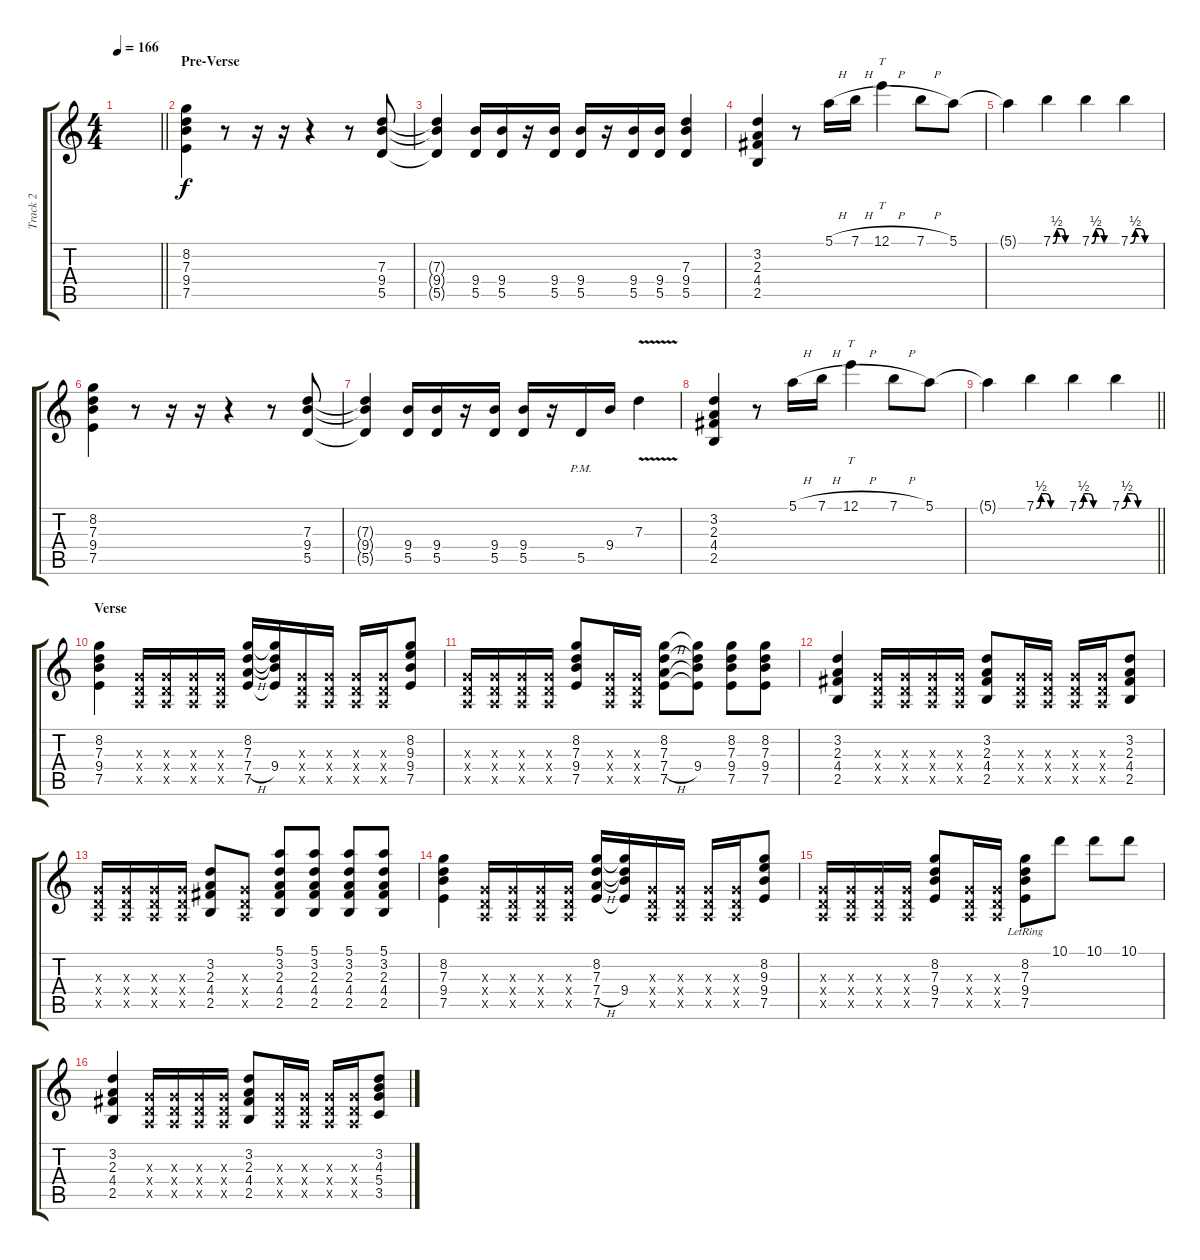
\track ("Track 2" "Track 2") {instrument electricguitarjazz}
\staff {score tabs}
\tuning (E4 B3 G3 D3 A2 D2) {hide}
\ts (4 4)
\tempo 166
\clef g2
\barLineRight lightlight
\ks c
|
\section ("" "Pre-Verse")
(8.2 7.3 9.4 7.5).4 r.8 r.16 r.16 r.4 r.8 (7.3 9.4 5.5).8 |
(7.3{t} 9.4{t} 5.5{t}).4 (9.4 5.5).16 (9.4 5.5).16 r.16 (9.4 5.5).16 (9.4 5.5).16 r.16 (9.4 5.5).16 (9.4 5.5).16 (7.3 9.4 5.5).4 |
(3.2 2.3 4.4 2.5).4 r.8 5.1{h}.16 7.1{h}.16 12.1{h}.4{tt} 7.1{h}.8 5.1.8 |
5.1{t}.4 7.1{be (custom 0 0 10 2 20 2 30 0 60 0)}.4 7.1{be (custom 0 0 10 2 20 2 30 0 60 0)}.4 7.1{be (custom 0 0 10 2 20 2 30 0 60 0)}.4 |
(8.2 7.3 9.4 7.5).4 r.8 r.16 r.16 r.4 r.8 (7.3 9.4 5.5).8 |
(7.3{t} 9.4{t} 5.5{t}).4 (9.4 5.5).16 (9.4 5.5).16 r.16 (9.4 5.5).16 (9.4 5.5).16 r.16 5.5{pm}.16 9.4.16 7.3{v}.4 |
(3.2 2.3 4.4 2.5).4 r.8 5.1{h}.16 7.1{h}.16 12.1{h}.4{tt} 7.1{h}.8 5.1.8 |
\barLineRight lightlight
5.1{t}.4 7.1{be (custom 0 0 10 2 20 2 30 0 60 0)}.4 7.1{be (custom 0 0 10 2 20 2 30 0 60 0)}.4 7.1{be (custom 0 0 10 2 20 2 30 0 60 0)}.4 |
\section ("" "Verse")
(8.2 7.3 9.4 7.5).4 (0.3{x} 0.4{x} 0.5{x}).16 (0.3{x} 0.4{x} 0.5{x}).16 (0.3{x} 0.4{x} 0.5{x}).16 (0.3{x} 0.4{x} 0.5{x}).16 (8.2 7.3 7.4{h} 7.5).16 (8.2{t} 7.3{t} 9.4 7.5{t}).16 (0.3{x} 0.4{x} 0.5{x}).16 (0.3{x} 0.4{x} 0.5{x}).16 (0.3{x} 0.4{x} 0.5{x}).16 (0.3{x} 0.4{x} 0.5{x}).16 (8.2 9.3 9.4 7.5).8 |
(0.3{x} 0.4{x} 0.5{x}).16 (0.3{x} 0.4{x} 0.5{x}).16 (0.3{x} 0.4{x} 0.5{x}).16 (0.3{x} 0.4{x} 0.5{x}).16 (8.2 7.3 9.4 7.5).8 (0.3{x} 0.4{x} 0.5{x}).16 (0.3{x} 0.4{x} 0.5{x}).16 (8.2 7.3 7.4{h} 7.5).8 (8.2{t} 7.3{t} 9.4 7.5{t}).8 (8.2 7.3 9.4 7.5).8 (8.2 7.3 9.4 7.5).8 |
(3.2 2.3 4.4 2.5).4 (0.3{x} 0.4{x} 0.5{x}).16 (0.3{x} 0.4{x} 0.5{x}).16 (0.3{x} 0.4{x} 0.5{x}).16 (0.3{x} 0.4{x} 0.5{x}).16 (3.2 2.3 4.4 2.5).8 (0.3{x} 0.4{x} 0.5{x}).16 (0.3{x} 0.4{x} 0.5{x}).16 (0.3{x} 0.4{x} 0.5{x}).16 (0.3{x} 0.4{x} 0.5{x}).16 (3.2 2.3 4.4 2.5).8 |
(0.3{x} 0.4{x} 0.5{x}).16 (0.3{x} 0.4{x} 0.5{x}).16 (0.3{x} 0.4{x} 0.5{x}).16 (0.3{x} 0.4{x} 0.5{x}).16 (3.2 2.3 4.4 2.5).8 (0.3{x} 0.4{x} 0.5{x}).8 (5.1 3.2 2.3 4.4 2.5).8 (5.1 3.2 2.3 4.4 2.5).8 (5.1 3.2 2.3 4.4 2.5).8 (5.1 3.2 2.3 4.4 2.5).8 |
(8.2 7.3 9.4 7.5).4 (0.3{x} 0.4{x} 0.5{x}).16 (0.3{x} 0.4{x} 0.5{x}).16 (0.3{x} 0.4{x} 0.5{x}).16 (0.3{x} 0.4{x} 0.5{x}).16 (8.2 7.3 7.4{h} 7.5).16 (8.2{t} 7.3{t} 9.4 7.5{t}).16 (0.3{x} 0.4{x} 0.5{x}).16 (0.3{x} 0.4{x} 0.5{x}).16 (0.3{x} 0.4{x} 0.5{x}).16 (0.3{x} 0.4{x} 0.5{x}).16 (8.2 9.3 9.4 7.5).8 |
(0.3{x} 0.4{x} 0.5{x}).16 (0.3{x} 0.4{x} 0.5{x}).16 (0.3{x} 0.4{x} 0.5{x}).16 (0.3{x} 0.4{x} 0.5{x}).16 (8.2 7.3 9.4 7.5).8 (0.3{x} 0.4{x} 0.5{x}).16 (0.3{x} 0.4{x} 0.5{x}).16 (8.2{lr} 7.3{lr} 9.4{lr} 7.5{lr}).8 10.1.8 10.1.8 10.1.8 |
(3.2 2.3 4.4 2.5).4 (0.3{x} 0.4{x} 0.5{x}).16 (0.3{x} 0.4{x} 0.5{x}).16 (0.3{x} 0.4{x} 0.5{x}).16 (0.3{x} 0.4{x} 0.5{x}).16 (3.2 2.3 4.4 2.5).8 (0.3{x} 0.4{x} 0.5{x}).16 (0.3{x} 0.4{x} 0.5{x}).16 (0.3{x} 0.4{x} 0.5{x}).16 (0.3{x} 0.4{x} 0.5{x}).16 (3.2 4.3 5.4 3.5).8
